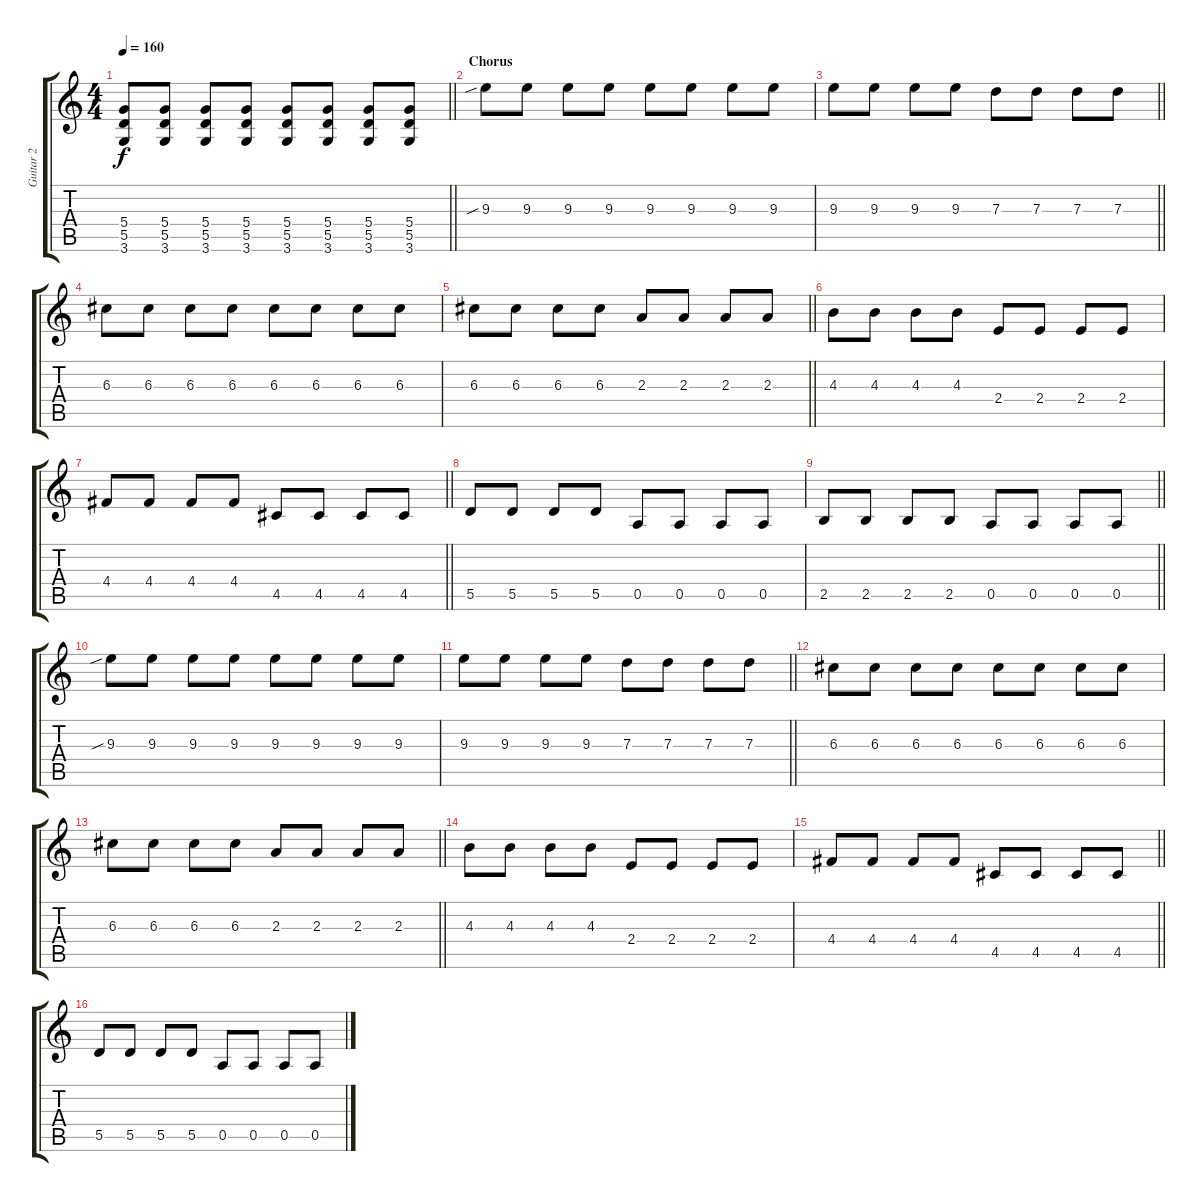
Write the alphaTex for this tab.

\track ("Guitar 2" "Guitar 2") {instrument distortionguitar}
\staff {score tabs}
\tuning (E4 B3 G3 D3 A2 E2) {hide}
\ts (4 4)
\tempo 160
\clef g2
\barLineRight lightlight
\ks c
(5.4 5.5 3.6).8{dy f} (5.4 5.5 3.6).8 (5.4 5.5 3.6).8 (5.4 5.5 3.6).8 (5.4 5.5 3.6).8 (5.4 5.5 3.6).8 (5.4 5.5 3.6).8 (5.4 5.5 3.6).8 |
\section ("" "Chorus")
9.3{sib}.8 9.3.8 9.3.8 9.3.8 9.3.8 9.3.8 9.3.8 9.3.8 |
\barLineRight lightlight
9.3.8 9.3.8 9.3.8 9.3.8 7.3.8 7.3.8 7.3.8 7.3.8 |
6.3.8 6.3.8 6.3.8 6.3.8 6.3.8 6.3.8 6.3.8 6.3.8 |
\barLineRight lightlight
6.3.8 6.3.8 6.3.8 6.3.8 2.3.8 2.3.8 2.3.8 2.3.8 |
4.3.8 4.3.8 4.3.8 4.3.8 2.4.8 2.4.8 2.4.8 2.4.8 |
\barLineRight lightlight
4.4.8 4.4.8 4.4.8 4.4.8 4.5.8 4.5.8 4.5.8 4.5.8 |
5.5.8 5.5.8 5.5.8 5.5.8 0.5.8 0.5.8 0.5.8 0.5.8 |
\barLineRight lightlight
2.5.8 2.5.8 2.5.8 2.5.8 0.5.8 0.5.8 0.5.8 0.5.8 |
9.3{sib}.8 9.3.8 9.3.8 9.3.8 9.3.8 9.3.8 9.3.8 9.3.8 |
\barLineRight lightlight
9.3.8 9.3.8 9.3.8 9.3.8 7.3.8 7.3.8 7.3.8 7.3.8 |
6.3.8 6.3.8 6.3.8 6.3.8 6.3.8 6.3.8 6.3.8 6.3.8 |
\barLineRight lightlight
6.3.8 6.3.8 6.3.8 6.3.8 2.3.8 2.3.8 2.3.8 2.3.8 |
4.3.8 4.3.8 4.3.8 4.3.8 2.4.8 2.4.8 2.4.8 2.4.8 |
\barLineRight lightlight
4.4.8 4.4.8 4.4.8 4.4.8 4.5.8 4.5.8 4.5.8 4.5.8 |
5.5.8 5.5.8 5.5.8 5.5.8 0.5.8 0.5.8 0.5.8 0.5.8
